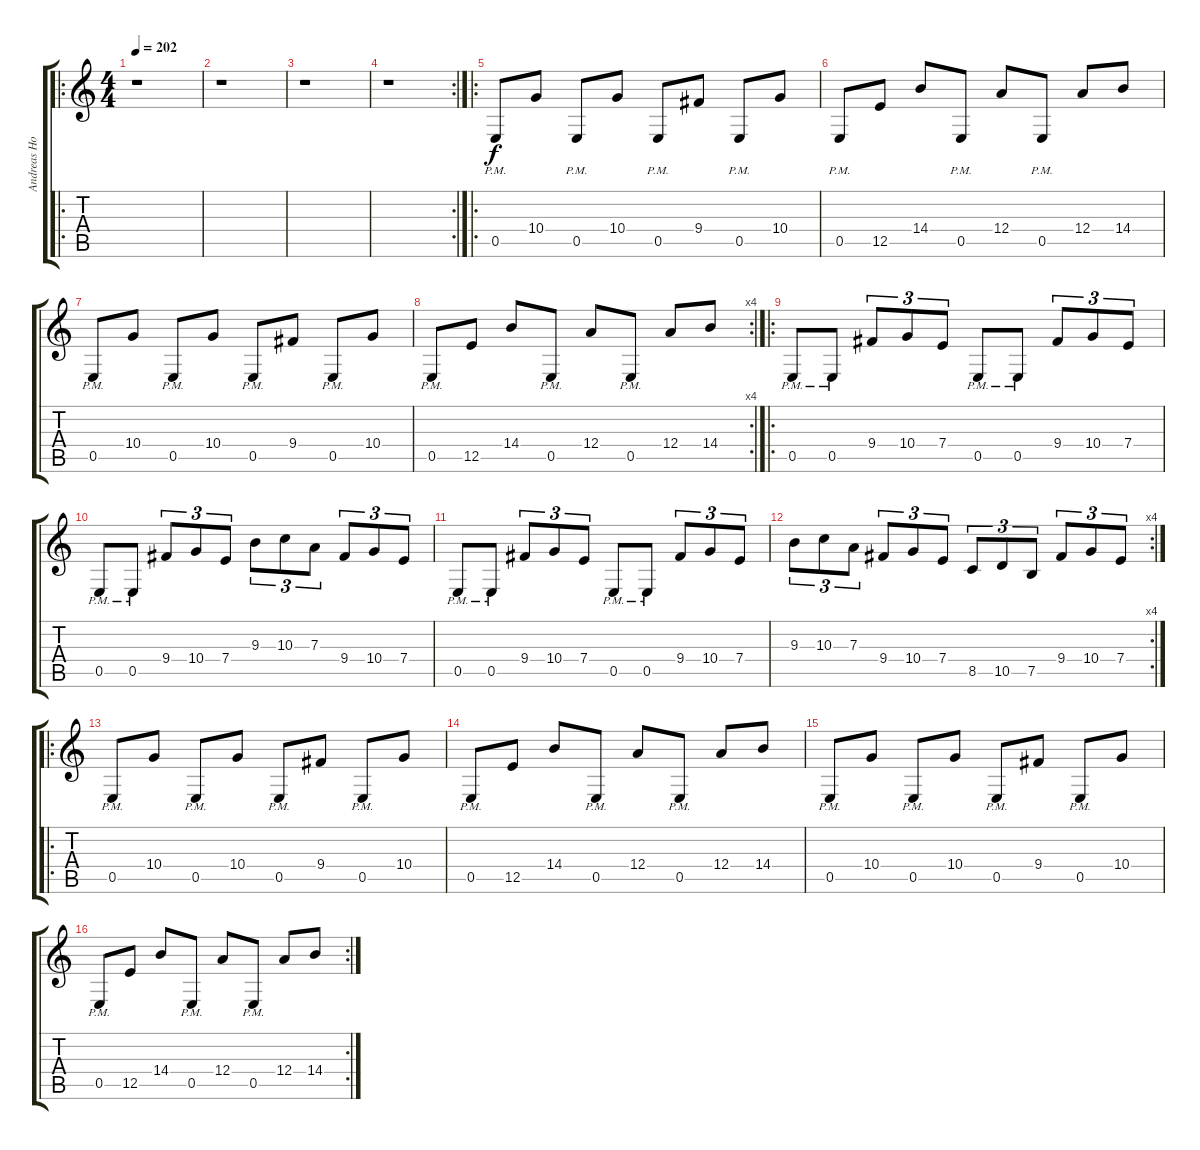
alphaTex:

\track ("Andreas Holma" "Andreas Ho") {instrument distortionguitar}
\staff {score tabs}
\tuning (B3 Gb3 D3 A2 E2 B1) {hide}
\ro
\ts (4 4)
\tempo 202
\clef g2
\ks c
r.1{dy f instrument distortionguitar} |
r.1 |
r.1 |
\rc 2
r.1 |
\ro
0.5{pm}.8 10.4.8 0.5{pm}.8 10.4.8 0.5{pm}.8 9.4.8 0.5{pm}.8 10.4.8 |
0.5{pm}.8 12.5.8 14.4.8 0.5{pm}.8 12.4.8 0.5{pm}.8 12.4.8 14.4.8 |
0.5{pm}.8 10.4.8 0.5{pm}.8 10.4.8 0.5{pm}.8 9.4.8 0.5{pm}.8 10.4.8 |
\rc 4
0.5{pm}.8 12.5.8 14.4.8 0.5{pm}.8 12.4.8 0.5{pm}.8 12.4.8 14.4.8 |
\ro
0.5{pm}.8 0.5{pm}.8 9.4.8{tu (3 2)} 10.4.8{tu (3 2)} 7.4.8{tu (3 2)} 0.5{pm}.8 0.5{pm}.8 9.4.8{tu (3 2)} 10.4.8{tu (3 2)} 7.4.8{tu (3 2)} |
0.5{pm}.8 0.5{pm}.8 9.4.8{tu (3 2)} 10.4.8{tu (3 2)} 7.4.8{tu (3 2)} 9.3.8{tu (3 2)} 10.3.8{tu (3 2)} 7.3.8{tu (3 2)} 9.4.8{tu (3 2)} 10.4.8{tu (3 2)} 7.4.8{tu (3 2)} |
0.5{pm}.8 0.5{pm}.8 9.4.8{tu (3 2)} 10.4.8{tu (3 2)} 7.4.8{tu (3 2)} 0.5{pm}.8 0.5{pm}.8 9.4.8{tu (3 2)} 10.4.8{tu (3 2)} 7.4.8{tu (3 2)} |
\rc 4
9.3.8{tu (3 2)} 10.3.8{tu (3 2)} 7.3.8{tu (3 2)} 9.4.8{tu (3 2)} 10.4.8{tu (3 2)} 7.4.8{tu (3 2)} 8.5.8{tu (3 2)} 10.5.8{tu (3 2)} 7.5.8{tu (3 2)} 9.4.8{tu (3 2)} 10.4.8{tu (3 2)} 7.4.8{tu (3 2)} |
\ro
0.5{pm}.8 10.4.8 0.5{pm}.8 10.4.8 0.5{pm}.8 9.4.8 0.5{pm}.8 10.4.8 |
0.5{pm}.8 12.5.8 14.4.8 0.5{pm}.8 12.4.8 0.5{pm}.8 12.4.8 14.4.8 |
0.5{pm}.8 10.4.8 0.5{pm}.8 10.4.8 0.5{pm}.8 9.4.8 0.5{pm}.8 10.4.8 |
\rc 2
0.5{pm}.8 12.5.8 14.4.8 0.5{pm}.8 12.4.8 0.5{pm}.8 12.4.8 14.4.8
